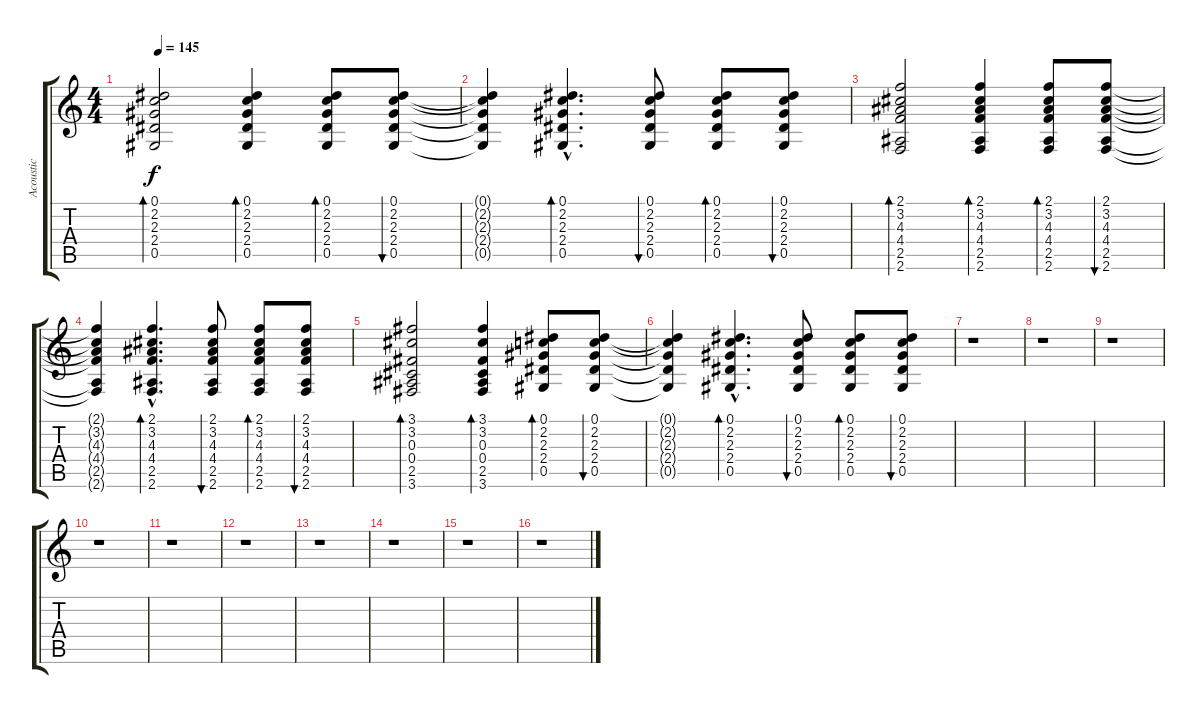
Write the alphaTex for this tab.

\track ("Acoustic" "Acoustic") {instrument acousticguitarnylon}
\staff {score tabs}
\tuning (Eb4 Bb3 Gb3 Db3 Ab2 Eb2) {hide}
\ts (4 4)
\tempo 145
\clef g2
\ks c
(0.1 2.2 2.3 2.4 0.5).2{bd 120 dy f} (0.1 2.2 2.3 2.4 0.5).4{bd 120} (0.1 2.2 2.3 2.4 0.5).8{bd 120} (0.1 2.2 2.3 2.4 0.5).8{bu 120} |
(0.1{t} 2.2{t} 2.3{t} 2.4{t} 0.5{t}).4 (0.1{hac} 2.2{hac} 2.3{hac} 2.4{hac} 0.5{hac}).4{d bd 120} (0.1 2.2 2.3 2.4 0.5).8{bu 120} (0.1 2.2 2.3 2.4 0.5).8{bd 120} (0.1 2.2 2.3 2.4 0.5).8{bu 120} |
(2.1 3.2 4.3 4.4 2.5 2.6).2{bd 120} (2.1 3.2 4.3 4.4 2.5 2.6).4{bd 120} (2.1 3.2 4.3 4.4 2.5 2.6).8{bd 120} (2.1 3.2 4.3 4.4 2.5 2.6).8{bu 120} |
(2.1{t} 3.2{t} 4.3{t} 4.4{t} 2.5{t} 2.6{t}).4 (2.1{hac} 3.2{hac} 4.3{hac} 4.4{hac} 2.5{hac} 2.6{hac}).4{d bd 120} (2.1 3.2 4.3 4.4 2.5 2.6).8{bu 120} (2.1 3.2 4.3 4.4 2.5 2.6).8{bd 120} (2.1 3.2 4.3 4.4 2.5 2.6).8{bu 120} |
(3.1 3.2 0.3 0.4 2.5 3.6).2{bd 120} (3.1 3.2 0.3 0.4 2.5 3.6).4{bd 120} (0.1 2.2 2.3 2.4 0.5).8{bd 120} (0.1 2.2 2.3 2.4 0.5).8{bu 120} |
(0.1{t} 2.2{t} 2.3{t} 2.4{t} 0.5{t}).4 (0.1{hac} 2.2{hac} 2.3{hac} 2.4{hac} 0.5{hac}).4{d bd 120} (0.1 2.2 2.3 2.4 0.5).8{bu 120} (0.1 2.2 2.3 2.4 0.5).8{bd 120} (0.1 2.2 2.3 2.4 0.5).8{bu 120} |
r.1 |
r.1 |
r.1 |
r.1 |
r.1 |
r.1 |
r.1 |
r.1 |
r.1 |
r.1
